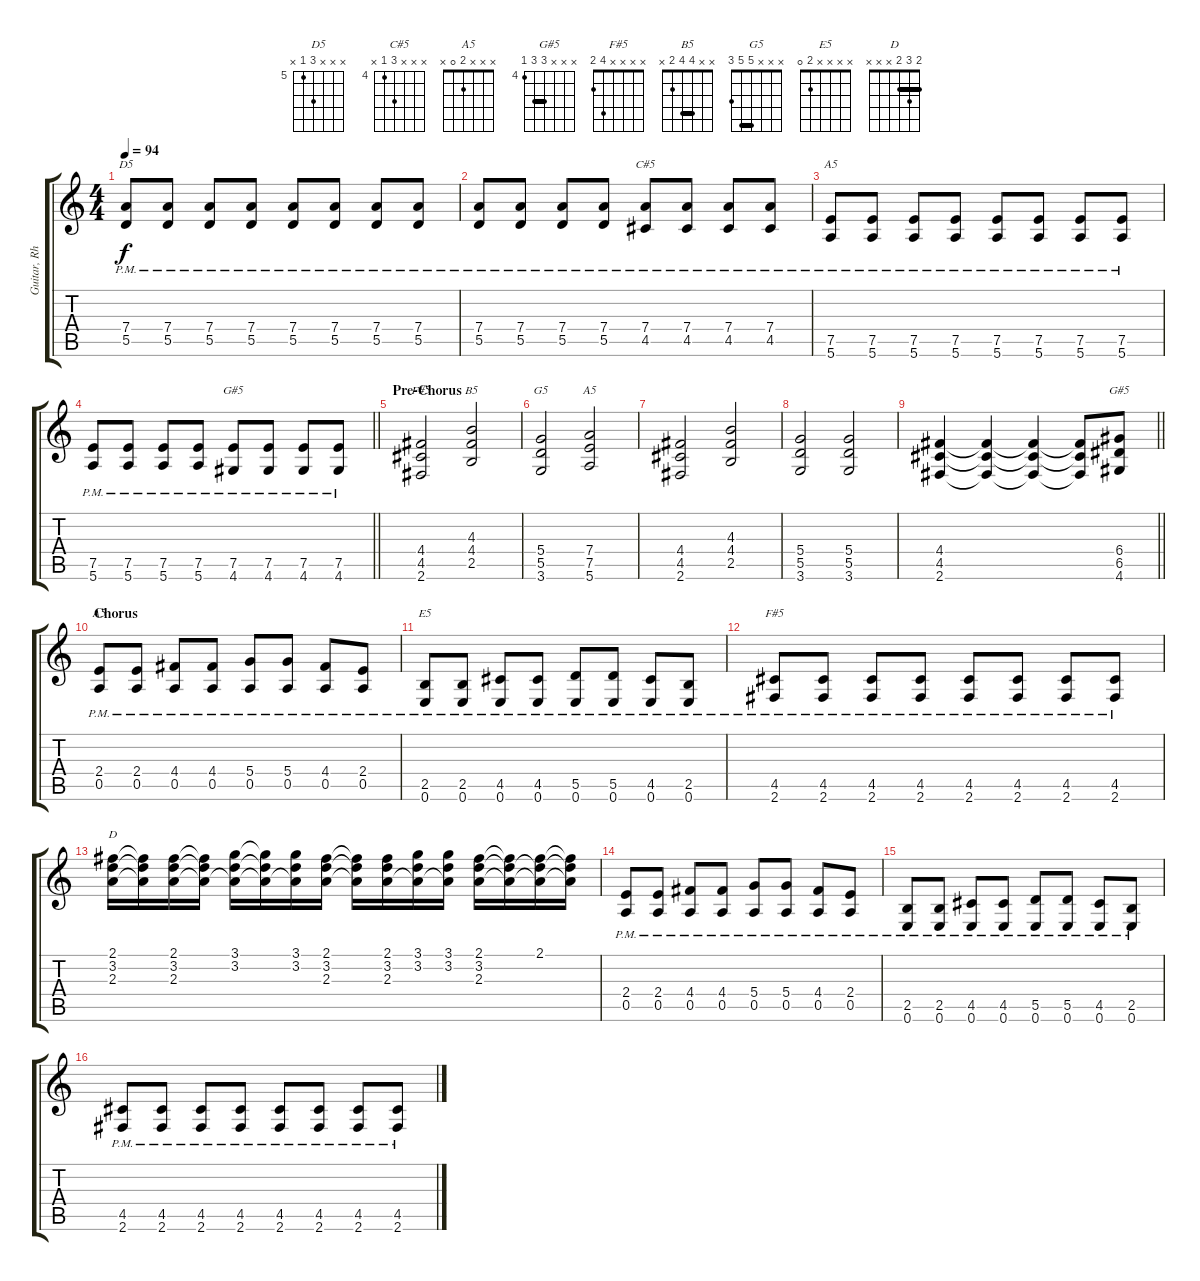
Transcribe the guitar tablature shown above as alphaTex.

\track ("Guitar, Rhythm" "Guitar, Rh") {instrument overdrivenguitar}
\staff {score tabs}
\tuning (E4 B3 G3 D3 A2 E2) {hide}
\chord ("D5" x x x 7 5 x) {firstfret 5}
\chord ("C#5" x x x 6 4 x) {firstfret 4}
\chord ("A5" x x x x 7 5) {firstfret 5}
\chord ("G#5" x x x x 6 4) {firstfret 4}
\chord ("F#5" x x x 4 4 2) {barre 4}
\chord ("B5" x x 4 4 2 x) {barre 4}
\chord ("G5" x x x 5 5 3) {barre 5}
\chord ("A5" x x x 7 7 5) {firstfret 5 barre 7}
\chord ("G#5" x x x 6 6 4) {firstfret 4 barre 6}
\chord ("A5" x x x 2 0 x)
\chord ("E5" x x x x 2 0)
\chord ("F#5" x x x x 4 2)
\chord ("D" 2 3 2 x x x) {barre 2}
\ts (4 4)
\tempo 94
\clef g2
\ks c
(7.4{pm} 5.5{pm}).8{ch "D5" dy f} (7.4{pm} 5.5{pm}).8 (7.4{pm} 5.5{pm}).8 (7.4{pm} 5.5{pm}).8 (7.4{pm} 5.5{pm}).8 (7.4{pm} 5.5{pm}).8 (7.4{pm} 5.5{pm}).8 (7.4{pm} 5.5{pm}).8 |
(7.4{pm} 5.5{pm}).8 (7.4{pm} 5.5{pm}).8 (7.4{pm} 5.5{pm}).8 (7.4{pm} 5.5{pm}).8 (7.4{pm} 4.5{pm}).8{ch "C#5"} (7.4{pm} 4.5{pm}).8 (7.4{pm} 4.5{pm}).8 (7.4{pm} 4.5{pm}).8 |
(7.5{pm} 5.6{pm}).8{ch "A5"} (7.5{pm} 5.6{pm}).8 (7.5{pm} 5.6{pm}).8 (7.5{pm} 5.6{pm}).8 (7.5{pm} 5.6{pm}).8 (7.5{pm} 5.6{pm}).8 (7.5{pm} 5.6{pm}).8 (7.5{pm} 5.6{pm}).8 |
\barLineRight lightlight
(7.5{pm} 5.6{pm}).8 (7.5{pm} 5.6{pm}).8 (7.5{pm} 5.6{pm}).8 (7.5{pm} 5.6{pm}).8 (7.5{pm} 4.6{pm}).8{ch "G#5"} (7.5{pm} 4.6{pm}).8 (7.5{pm} 4.6{pm}).8 (7.5{pm} 4.6{pm}).8 |
\section ("" "Pre-Chorus")
(4.4 4.5 2.6).2{ch "F#5"} (4.3 4.4 2.5).2{ch "B5"} |
(5.4 5.5 3.6).2{ch "G5"} (7.4 7.5 5.6).2{ch "A5"} |
(4.4 4.5 2.6).2 (4.3 4.4 2.5).2 |
(5.4 5.5 3.6).2 (5.4 5.5 3.6).2 |
\barLineRight lightlight
(4.4 4.5 2.6).4 (4.4{t} 4.5{t} 2.6{t}).4 (4.4{t} 4.5{t} 2.6{t}).4 (4.4{t} 4.5{t} 2.6{t}).8 (6.4 6.5 4.6).8{ch "G#5"} |
\section ("" "Chorus")
(2.4{pm} 0.5{pm}).8{ch "A5"} (2.4{pm} 0.5{pm}).8 (4.4{pm} 0.5{pm}).8 (4.4{pm} 0.5{pm}).8 (5.4{pm} 0.5{pm}).8 (5.4{pm} 0.5{pm}).8 (4.4{pm} 0.5{pm}).8 (2.4{pm} 0.5{pm}).8 |
(2.5{pm} 0.6{pm}).8{ch "E5"} (2.5{pm} 0.6{pm}).8 (4.5{pm} 0.6{pm}).8 (4.5{pm} 0.6{pm}).8 (5.5{pm} 0.6{pm}).8 (5.5{pm} 0.6{pm}).8 (4.5{pm} 0.6{pm}).8 (2.5{pm} 0.6{pm}).8 |
(4.5{pm} 2.6{pm}).8{ch "F#5"} (4.5{pm} 2.6{pm}).8 (4.5{pm} 2.6{pm}).8 (4.5{pm} 2.6{pm}).8 (4.5{pm} 2.6{pm}).8 (4.5{pm} 2.6{pm}).8 (4.5{pm} 2.6{pm}).8 (4.5{pm} 2.6{pm}).8 |
(2.1 3.2 2.3).16{ch "D"} (2.1{t} 3.2{t} 2.3{t}).16 (2.1 3.2 2.3).16 (2.1{t} 3.2{t} 2.3{t}).16 (3.1 3.2 2.3{t}).16 (3.1{t} 3.2{t} 2.3{t}).16 (3.1 3.2 2.3{t}).16 (2.1 3.2 2.3).16 (2.1{t} 3.2{t} 2.3{t}).16 (2.1 3.2 2.3).16 (3.1 3.2 2.3{t}).16 (3.1 3.2 2.3{t}).16 (2.1 3.2 2.3).16 (2.1{t} 3.2{t} 2.3{t}).16 (2.1 3.2{t} 2.3{t}).16 (2.1{t} 3.2{t} 2.3{t}).16 |
(2.4{pm} 0.5{pm}).8 (2.4{pm} 0.5{pm}).8 (4.4{pm} 0.5{pm}).8 (4.4{pm} 0.5{pm}).8 (5.4{pm} 0.5{pm}).8 (5.4{pm} 0.5{pm}).8 (4.4{pm} 0.5{pm}).8 (2.4{pm} 0.5{pm}).8 |
(2.5{pm} 0.6{pm}).8 (2.5{pm} 0.6{pm}).8 (4.5{pm} 0.6{pm}).8 (4.5{pm} 0.6{pm}).8 (5.5{pm} 0.6{pm}).8 (5.5{pm} 0.6{pm}).8 (4.5{pm} 0.6{pm}).8 (2.5{pm} 0.6{pm}).8 |
(4.5{pm} 2.6{pm}).8 (4.5{pm} 2.6{pm}).8 (4.5{pm} 2.6{pm}).8 (4.5{pm} 2.6{pm}).8 (4.5{pm} 2.6{pm}).8 (4.5{pm} 2.6{pm}).8 (4.5{pm} 2.6{pm}).8 (4.5{pm} 2.6{pm}).8
